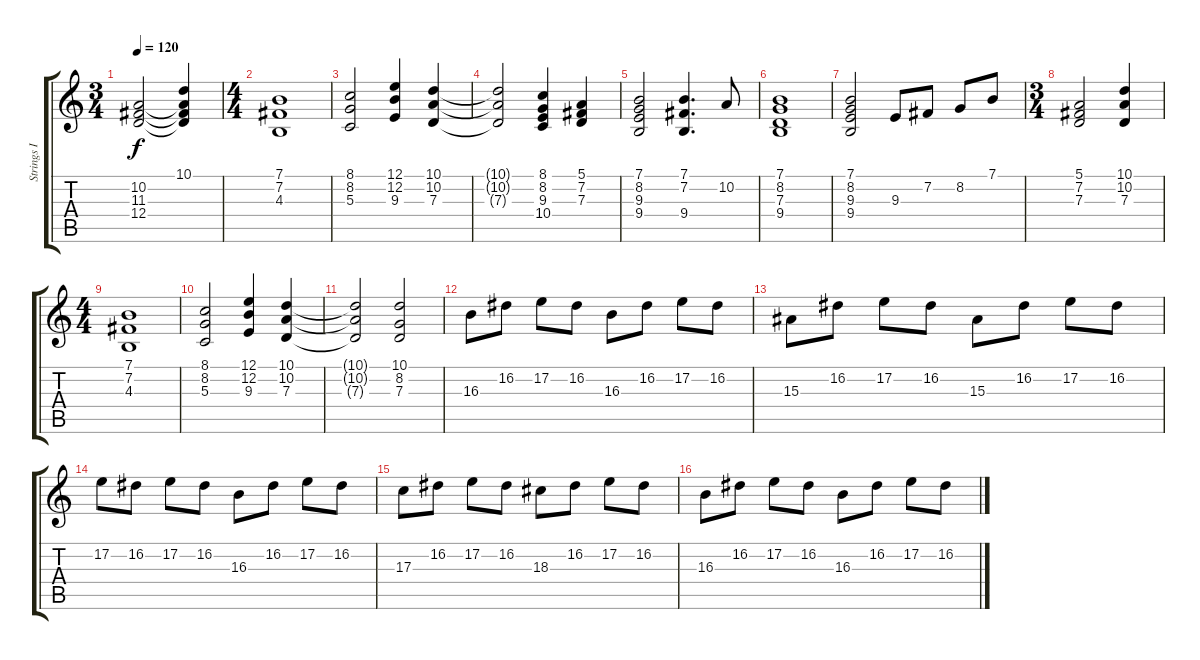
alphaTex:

\track ("Strings I" "Strings I") {instrument stringensemble1}
\staff {score tabs}
\tuning (E4 B3 G3 D3 A2 E2) {hide}
\ts (3 4)
\tempo 120
\clef g2
\ks c
(10.2 11.3 12.4).2{dy f} (10.1 10.2{t} 11.3{t} 12.4{t}).4 |
\ts (4 4)
(7.1 7.2 4.3).1 |
(8.1 8.2 5.3).2 (12.1 12.2 9.3).4 (10.1 10.2 7.3).4 |
(10.1{t} 10.2{t} 7.3{t}).2 (8.1 8.2 9.3 10.4).4 (5.1 7.2 7.3).4 |
(7.1 8.2 9.3 9.4).2 (7.1 7.2 9.4).4{d} 10.2.8 |
(7.1 8.2 7.3 9.4).1 |
(7.1 8.2 9.3 9.4).2 9.3.8 7.2.8 8.2.8 7.1.8 |
\ts (3 4)
(5.1 7.2 7.3).2 (10.1 10.2 7.3).4 |
\ts (4 4)
(7.1 7.2 4.3).1 |
(8.1 8.2 5.3).2 (12.1 12.2 9.3).4 (10.1 10.2 7.3).4 |
(10.1{t} 10.2{t} 7.3{t}).2 (10.1 8.2 7.3).2 |
16.3.8 16.2.8 17.2.8 16.2.8 16.3.8 16.2.8 17.2.8 16.2.8 |
15.3.8 16.2.8 17.2.8 16.2.8 15.3.8 16.2.8 17.2.8 16.2.8 |
17.2.8 16.2.8 17.2.8 16.2.8 16.3.8 16.2.8 17.2.8 16.2.8 |
17.3.8 16.2.8 17.2.8 16.2.8 18.3.8 16.2.8 17.2.8 16.2.8 |
16.3.8 16.2.8 17.2.8 16.2.8 16.3.8 16.2.8 17.2.8 16.2.8
